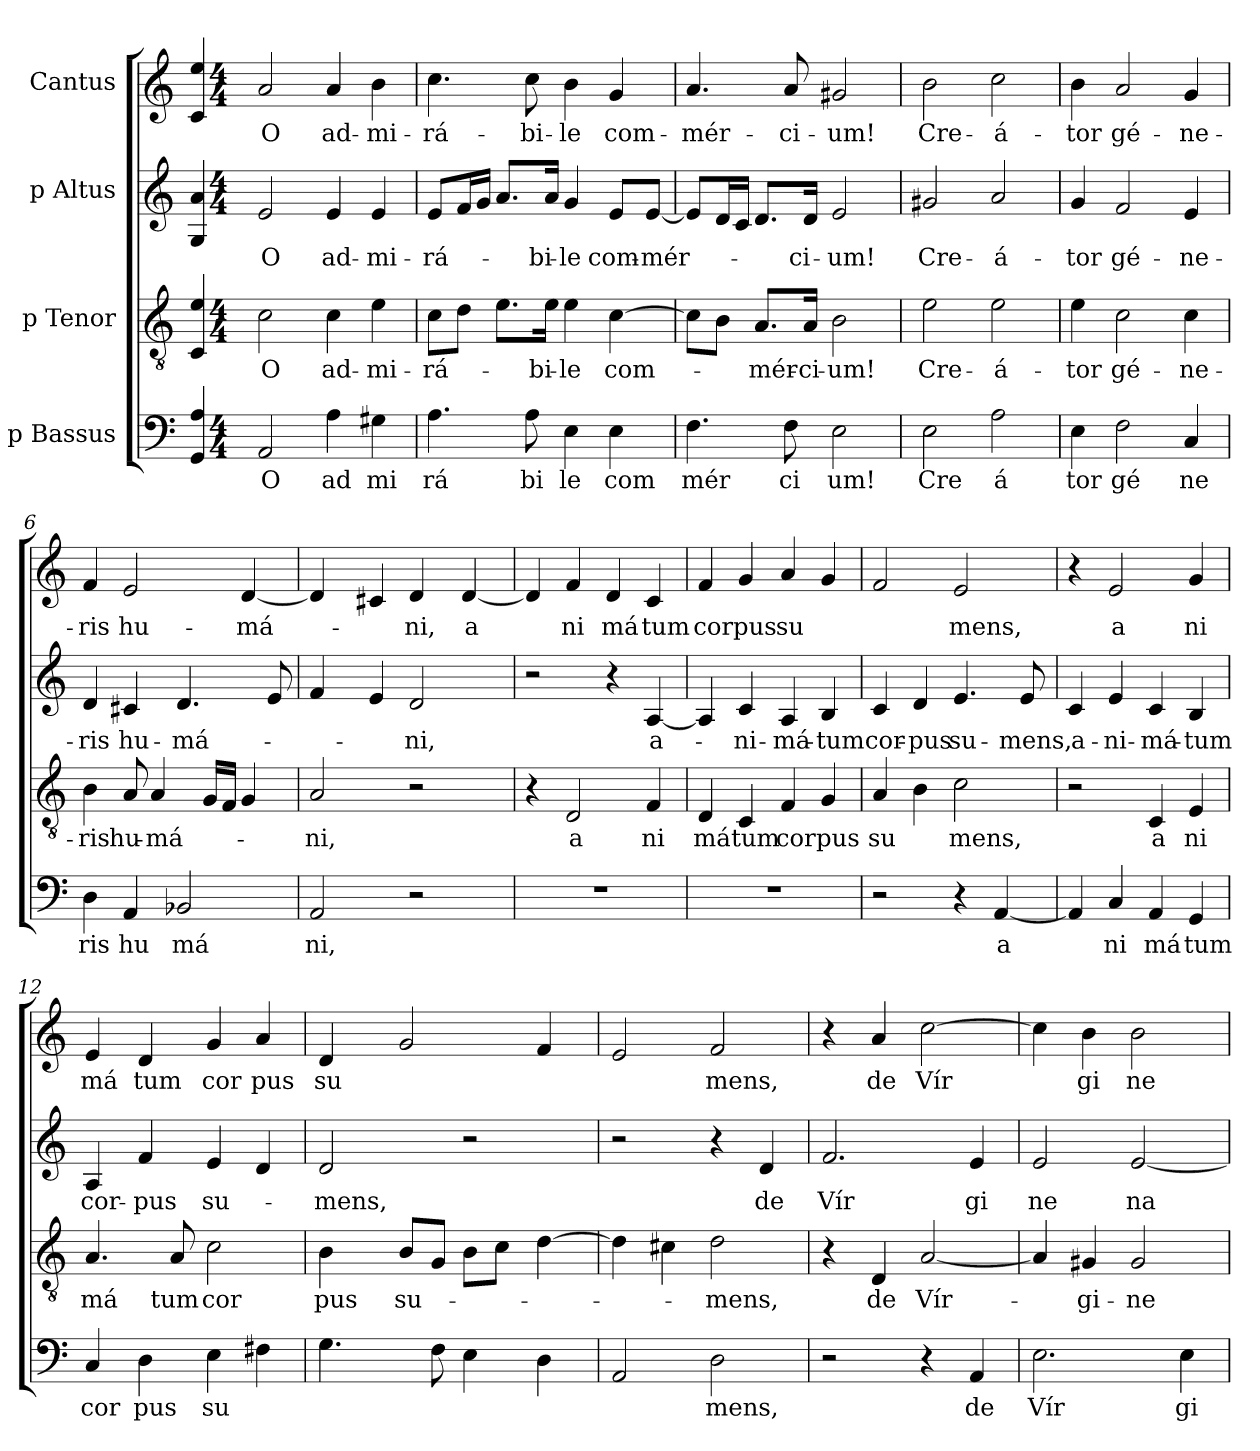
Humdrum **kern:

**kern	**text	**kern	**text	**kern	**text	**kern	**text
*part4	*part4	*part3	*part3	*part2	*part2	*part1	*part1
*staff4	*staff4	*staff3	*staff3	*staff2	*staff2	*staff1	*staff1
*I"p Bassus	*	*I"p Tenor	*	*I"p Altus	*	*I"Cantus	*
!!LO:PB:g=z
*stria5	*	*stria5	*	*stria5	*	*stria5	*
*clefF4	*	*clefGv2	*	*clefG2	*	*clefG2	*
=1	=1	=1	=1	=1	=1	=1	=1
4A/ 4GG/	.	4e/ 4C/	.	4a/ 4G/	.	4ee/ 4c/	.
*M4/4	*	*M4/4	*	*M4/4	*	*M4/4	*
*met(c)	*	*met(c)	*	*met(c)	*	*met(c)	*
!	!LO:LY:b:cj	!	!LO:LY:b:cj	!	!LO:LY:b:cj	!	!LO:LY:b:cj
2AA/	O	2c\	O	2e/	O	2a/	O
!	!LO:LY:b:cj	!	!LO:LY:b:cj	!	!LO:LY:b:cj	!	!LO:LY:b:cj
4A\	ad	4c\	ad-	4e/	ad-	4a/	ad-
!	!LO:LY:b:cj	!	!LO:LY:b:cj	!	!LO:LY:b:cj	!	!LO:LY:b:cj
4G#X\	mi	4e\	-mi-	4e/	-mi-	4b\	-mi-
=2	=2	=2	=2	=2	=2	=2	=2
!	!LO:LY:b:cj	!	!LO:LY:b:cj	!	!LO:LY:b:cj	!	!LO:LY:b:cj
4.A\	rá	8c\L	-rá-	8e/L	-rá-	4.cc\	-rá-
.	.	8d\J	.	16f/	.	.	.
.	.	.	.	16g/J	.	.	.
.	.	8.e\L	.	8.a/L	.	.	.
!	!LO:LY:b:cj	!	!	!	!	!	!LO:LY:b:cj
8A\	bi	.	.	.	.	8cc\	-bi-
!	!	!	!LO:LY:b:cj	!	!LO:LY:b:cj	!	!
.	.	16e\J	-bi-	16a/J	-bi-	.	.
!	!LO:LY:b:cj	!	!LO:LY:b:cj	!	!LO:LY:b:cj	!	!LO:LY:b:cj
4E\	le	4e\	-le	4g/	-le	4b\	-le
!	!LO:LY:b:cj	!	!LO:LY:b	!	!LO:LY:b:cj	!	!LO:LY:b:cj
4E\	com	[>4c\	com-	8e/L	com-	4g/	com-
!	!	!	!	!	!LO:LY:b	!	!
.	.	.	.	[<8e/J	-mér-	.	.
=3	=3	=3	=3	=3	=3	=3	=3
!	!LO:LY:b:cj	!	!	!	!	!	!LO:LY:b:cj
4.F\	mér	8c\L]	.	8e/L]	.	4.a/	-mér-
.	.	8B\J	.	16d/	.	.	.
.	.	.	.	16c/J	.	.	.
!	!	!	!LO:LY:b:cj	!	!	!	!
.	.	8.A/L	-mér-	8.d/L	.	.	.
!	!LO:LY:b:cj	!	!	!	!	!	!LO:LY:b:cj
8F\	ci	.	.	.	.	8a/	-ci-
!	!	!	!LO:LY:b:cj	!	!LO:LY:b:cj	!	!
.	.	16A/J	-ci-	16d/J	-ci-	.	.
!	!LO:LY:b:cj	!	!LO:LY:b:cj	!	!LO:LY:b:cj	!	!LO:LY:b:cj
2E\	um!	2B\	-um!	2e/	-um!	2g#X/	-um!
=4	=4	=4	=4	=4	=4	=4	=4
!	!LO:LY:b:cj	!	!LO:LY:b:cj	!	!LO:LY:b:cj	!	!LO:LY:b:cj
2E\	Cre	2e\	Cre-	2g#X/	Cre-	2b\	Cre-
!	!LO:LY:b:cj	!	!LO:LY:b:cj	!	!LO:LY:b:cj	!	!LO:LY:b:cj
2A\	á	2e\	-á-	2a/	-á-	2cc\	-á-
=5	=5	=5	=5	=5	=5	=5	=5
!	!LO:LY:b:cj	!	!LO:LY:b:cj	!	!LO:LY:b:cj	!	!LO:LY:b:cj
4E\	tor	4e\	-tor	4g/	-tor	4b\	-tor
!	!LO:LY:b:cj	!	!LO:LY:b:cj	!	!LO:LY:b:cj	!	!LO:LY:b:cj
2F\	gé	2c\	gé-	2f/	gé-	2a/	gé-
!	!LO:LY:b:cj	!	!LO:LY:b:cj	!	!LO:LY:b:cj	!	!LO:LY:b:cj
4C/	ne	4c\	-ne-	4e/	-ne-	4g/	-ne-
=6	=6	=6	=6	=6	=6	=6	=6
!	!LO:LY:b:cj	!	!LO:LY:b:cj	!	!LO:LY:b:cj	!	!LO:LY:b:cj
4D\	ris	4B\	-ris	4d/	-ris	4f/	-ris
!	!LO:LY:b:cj	!	!LO:LY:b:cj	!	!LO:LY:b:cj	!	!LO:LY:b:cj
4AA/	hu	8A/	hu-	4c#X/	hu-	2e/	hu-
!	!	!	!LO:LY:b	!	!	!	!
.	.	4A/	-má-	.	.	.	.
!	!LO:LY:b:cj	!	!	!	!LO:LY:b	!	!
2BB-X/	má	.	.	4.d/	-má-	.	.
.	.	16G/L	.	.	.	.	.
.	.	16F/J	.	.	.	.	.
!	!	!	!	!	!	!	!LO:LY:b
.	.	4G/	.	.	.	[>4d/	-má-
.	.	.	.	8e/	.	.	.
!!LO:LB:g=z
=7	=7	=7	=7	=7	=7	=7	=7
!	!LO:LY:b:cj	!	!LO:LY:b:cj	!	!	!	!
*	*	*^	*	*^	*	*	*
2AA/	ni,	2A/	8ryy	-ni,	4f/	8ryy	.	4d/]	.
.	.	.	32ryy	.	.	32ryy	.	.	.
.	.	.	2ryy	.	.	2ryy	.	.	.
.	.	.	.	.	4e/	.	.	4c#X/	.
!	!	!	!	!	!	!	!LO:LY:b:cj	!	!LO:LY:b:cj
2r	.	2r	.	.	2d/	.	-ni,	4d/	-ni,
.	.	.	4ryy	.	.	4ryy	.	.	.
!	!	!	!	!	!	!	!	!	!LO:LY:b:cj
.	.	.	.	.	.	.	.	[<4d/	a
.	.	.	16.ryy	.	.	16.ryy	.	.	.
*	*	*v	*v	*	*	*	*	*	*
*	*	*	*	*v	*v	*	*	*
=8	=8	=8	=8	=8	=8	=8	=8
1r	.	4r	.	2r	.	4d/]	.
!	!	!	!LO:LY:b:cj	!	!	!	!LO:LY:b:cj
.	.	2D/	a	.	.	4f/	ni
!	!	!	!	!	!	!	!LO:LY:b:cj
.	.	.	.	4r	.	4d/	má
!	!	!	!LO:LY:b:cj	!	!LO:LY:b:cj	!	!LO:LY:b:cj
.	.	4F/	ni	[<4A/	a-	4c/	tum
=9	=9	=9	=9	=9	=9	=9	=9
!	!	!	!LO:LY:b:cj	!	!	!	!LO:LY:b:cj
1r	.	4D/	má	4A/]	.	4f/	cor
!	!	!	!LO:LY:b:cj	!	!LO:LY:b:cj	!	!LO:LY:b:cj
.	.	4C/	tum	4c/	-ni-	4g/	pus
!	!	!	!LO:LY:b:cj	!	!LO:LY:b:cj	!	!LO:LY:b:cj
.	.	4F/	cor	4A/	-má-	4a/	su
!	!	!	!LO:LY:b:cj	!	!LO:LY:b:cj	!	!
.	.	4G/	pus	4B/	-tum	4g/	.
=10	=10	=10	=10	=10	=10	=10	=10
!	!	!	!LO:LY:b:cj	!	!LO:LY:b:cj	!	!
2r	.	4A/	su	4c/	cor-	2f/	.
!	!	!	!	!	!LO:LY:b:cj	!	!
.	.	4B\	.	4d/	-pus	.	.
!	!	!	!LO:LY:b:cj	!	!LO:LY:b:cj	!	!LO:LY:b:cj
4r	.	2c\	mens,	4.e/	su-	2e/	mens,
!	!LO:LY:b:cj	!	!	!	!	!	!
[<4AA/	a	.	.	.	.	.	.
!	!	!	!	!	!LO:LY:b:cj	!	!
.	.	.	.	8e/	-mens,	.	.
=11	=11	=11	=11	=11	=11	=11	=11
!	!	!	!	!	!LO:LY:b:cj	!	!
4AA/]	.	2r	.	4c/	a-	4r	.
!	!LO:LY:b:cj	!	!	!	!LO:LY:b:cj	!	!LO:LY:b:cj
4C/	ni	.	.	4e/	-ni-	2e/	a
!	!LO:LY:b:cj	!	!LO:LY:b:cj	!	!LO:LY:b:cj	!	!
4AA/	má	4C/	a	4c/	-má-	.	.
!	!LO:LY:b:cj	!	!LO:LY:b:cj	!	!LO:LY:b:cj	!	!LO:LY:b:cj
4GG/	tum	4E/	ni	4B/	-tum	4g/	ni
=12	=12	=12	=12	=12	=12	=12	=12
!	!LO:LY:b:cj	!	!LO:LY:b:cj	!	!LO:LY:b:cj	!	!LO:LY:b:cj
4C/	cor	4.A/	má	4A/	cor-	4e/	má
!	!LO:LY:b:cj	!	!	!	!LO:LY:b:cj	!	!LO:LY:b:cj
4D\	pus	.	.	4f/	-pus	4d/	tum
!	!	!	!LO:LY:b:cj	!	!	!	!
.	.	8A/	tum	.	.	.	.
!	!LO:LY:b:cj	!	!LO:LY:b:cj	!	!LO:LY:b:cj	!	!LO:LY:b:cj
4E\	su	2c\	cor	4e/	su-	4g/	cor
!	!	!	!	!	!	!	!LO:LY:b:cj
4F#X\	.	.	.	4d/	.	4a/	pus
!!LO:LB:g=z
=13	=13	=13	=13	=13	=13	=13	=13
!	!	!	!LO:LY:b:cj	!	!LO:LY:b:cj	!	!LO:LY:b:cj
*^	*	*	*	*	*	*	*
4.G\	8ryy	.	4B\	pus	2d/	-mens,	4d/	su
.	16ryy	.	.	.	.	.	.	.
.	64ryy	.	.	.	.	.	.	.
.	2ryy	.	.	.	.	.	.	.
!	!	!	!	!LO:LY:b:cj	!	!	!	!
.	.	.	8B/L	su-	.	.	2g/	.
8F\	.	.	8G/J	.	.	.	.	.
4E\	.	.	8B\L	.	2r	.	.	.
.	.	.	8c\J	.	.	.	.	.
.	4ryy	.	.	.	.	.	.	.
4D\	.	.	[>4d\	.	.	.	4f/	.
.	32.ryy	.	.	.	.	.	.	.
*v	*v	*	*	*	*	*	*	*
=14	=14	=14	=14	=14	=14	=14	=14
2AA/	.	4d\]	.	2r	.	2e/	.
.	.	4c#X\	.	.	.	.	.
!	!LO:LY:b:cj	!	!LO:LY:b:cj	!	!	!	!LO:LY:b:cj
2D\	mens,	2d\	-mens,	4r	.	2f/	mens,
!	!	!	!	!	!LO:LY:b:cj	!	!
.	.	.	.	4d/	de	.	.
=15	=15	=15	=15	=15	=15	=15	=15
!	!	!	!	!	!LO:LY:b:cj	!	!
2r	.	4r	.	2.f/	Vír	4r	.
!	!	!	!LO:LY:b:cj	!	!	!	!LO:LY:b:cj
.	.	4D/	de	.	.	4a/	de
!	!	!	!LO:LY:b:cj	!	!	!	!LO:LY:b:cj
4r	.	[<2A/	Vír-	.	.	[>2cc\	Vír
!	!LO:LY:b:cj	!	!	!	!LO:LY:b:cj	!	!
4AA/	de	.	.	4e/	gi	.	.
=16	=16	=16	=16	=16	=16	=16	=16
!	!LO:LY:b:cj	!	!	!	!LO:LY:b:cj	!	!
2.E\	Vír	4A/]	.	2e/	ne	4cc\]	.
!	!	!	!LO:LY:b:cj	!	!	!	!LO:LY:b:cj
.	.	4G#X/	-gi-	.	.	4b\	gi
!	!	!	!LO:LY:b:cj	!	!LO:LY:b:cj	!	!LO:LY:b:cj
.	.	2G#/	-ne	[<2e/	na	2b\	ne
!	!LO:LY:b:cj	!	!	!	!	!	!
4E\	gi	.	.	.	.	.	.
=	=	=	=	=	=	=	=
*-	*-	*-	*-	*-	*-	*-	*-
